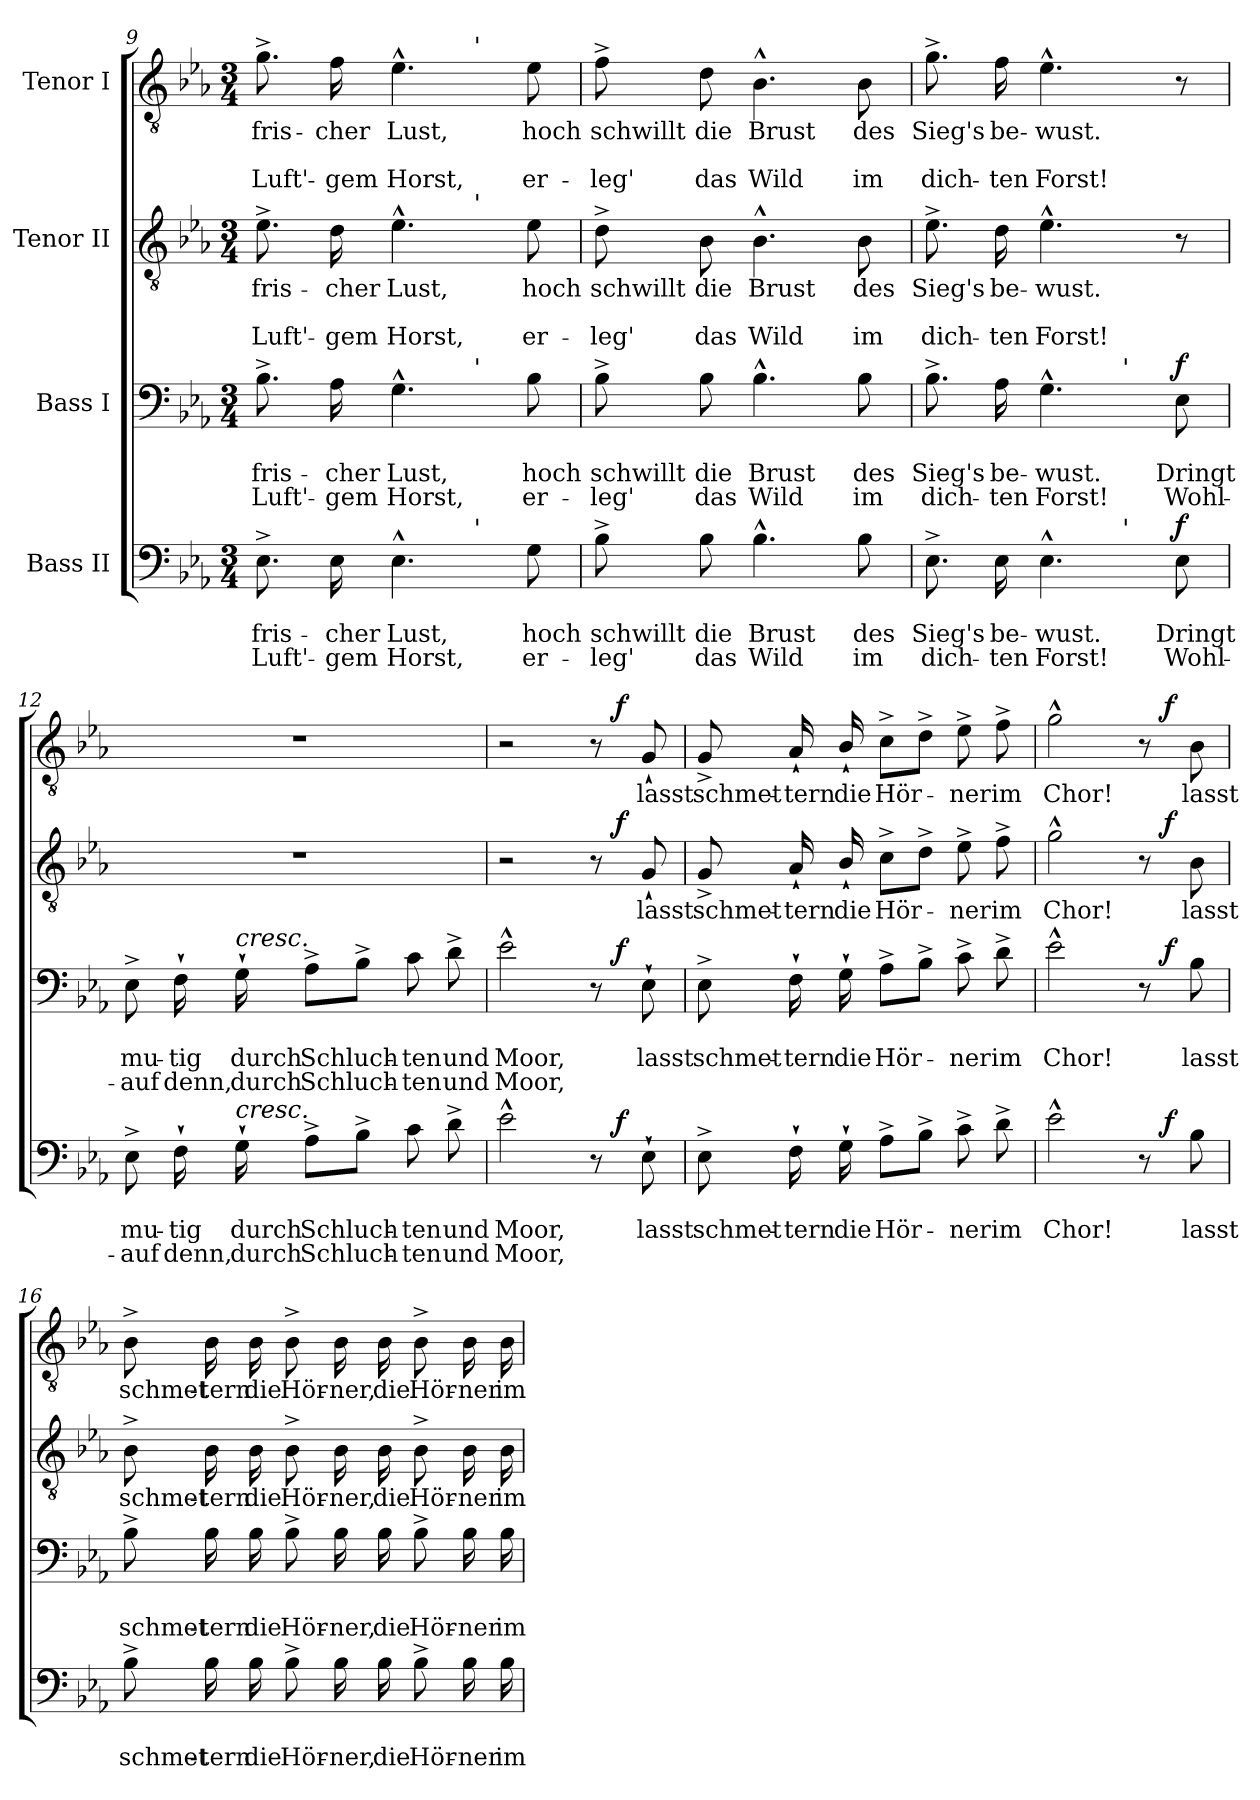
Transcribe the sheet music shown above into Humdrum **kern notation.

**kern	**text	**text	**text	**dynam	**kern	**text	**text	**text	**dynam	**kern	**text	**text	**text	**dynam	**kern	**text	**text	**text	**dynam
*part4	*part4	*part4	*part4	*part4	*part3	*part3	*part3	*part3	*part3	*part2	*part2	*part2	*part2	*part2	*part1	*part1	*part1	*part1	*part1
*staff4	*staff4	*staff4	*staff4	*staff4	*staff3	*staff3	*staff3	*staff3	*staff3	*staff2	*staff2	*staff2	*staff2	*staff2	*staff1	*staff1	*staff1	*staff1	*staff1
*I"Bass II	*	*	*	*	*I"Bass I	*	*	*	*	*I"Tenor II	*	*	*	*	*I"Tenor I	*	*	*	*
*clefF4	*	*	*	*	*clefF4	*	*	*	*	*clefGv2	*	*	*	*	*clefGv2	*	*	*	*
*k[b-e-a-]	*	*	*	*	*k[b-e-a-]	*	*	*	*	*k[b-e-a-]	*	*	*	*	*k[b-e-a-]	*	*	*	*
*E-:	*	*	*	*	*E-:	*	*	*	*	*E-:	*	*	*	*	*E-:	*	*	*	*
*M3/4	*	*	*	*	*M3/4	*	*	*	*	*M3/4	*	*	*	*	*M3/4	*	*	*	*
=9	=9	=9	=9	=9	=9	=9	=9	=9	=9	=9	=9	=9	=9	=9	=9	=9	=9	=9	=9
*^	*	*	*	*	*^	*	*	*	*	*^	*	*	*	*	*^	*	*	*	*
8.E-^>\	2ryy	.	fris-	Luft'-	.	8.B-^>\	2ryy	.	fris-	Luft'-	.	8.e-^>\	2ryy	fris-	.	Luft'-	.	8.g^>\	2ryy	fris-	.	Luft'-	.
16E-\	.	.	-cher	-gem	.	16A-\	.	.	-cher	-gem	.	16d\	.	-cher	.	-gem	.	16f\	.	-cher	.	-gem	.
4.E-^^>\	.	.	Lust,	Horst,	.	4.G^^>\	.	.	Lust,	Horst,	.	4.e-^^>\	.	Lust,	.	Horst,	.	4.e-^^>\	.	Lust,	.	Horst,	.
!	!	!	!	!	!	!	!	!	!	!	!	!	!	!	!	!	!	!	!LO:TX:a:t='	!	!	!	!
!	!	!	!	!	!	!	!	!	!	!	!	!	!LO:TX:a:t='	!	!	!	!	!	!	!	!	!	!
!	!	!	!	!	!	!	!LO:TX:a:t='	!	!	!	!	!	!	!	!	!	!	!	!	!	!	!	!
!	!LO:TX:a:t='	!	!	!	!	!	!	!	!	!	!	!	!	!	!	!	!	!	!	!	!	!	!
.	4ryy	.	.	.	.	.	4ryy	.	.	.	.	.	4ryy	.	.	.	.	.	4ryy	.	.	.	.
8G\	.	.	hoch	er-	.	8B-\	.	.	hoch	er-	.	8e-\	.	hoch	.	er-	.	8e-\	.	hoch	.	er-	.
*v	*v	*	*	*	*	*	*	*	*	*	*	*v	*v	*	*	*	*	*v	*v	*	*	*	*
*	*	*	*	*	*v	*v	*	*	*	*	*	*	*	*	*	*	*	*	*	*
!!LO:LB:g=z
=10	=10	=10	=10	=10	=10	=10	=10	=10	=10	=10	=10	=10	=10	=10	=10	=10	=10	=10	=10
8B-^>\	.	schwillt	-leg'	.	8B-^>\	.	schwillt	-leg'	.	8d^>\	schwillt	.	-leg'	.	8f^>\	schwillt	.	-leg'	.
8B-\	.	die	das	.	8B-\	.	die	das	.	8B-\	die	.	das	.	8d\	die	.	das	.
4.B-^^>\	.	Brust	Wild	.	4.B-^^>\	.	Brust	Wild	.	4.B-^^>\	Brust	.	Wild	.	4.B-^^>\	Brust	.	Wild	.
8B-\	.	des	im	.	8B-\	.	des	im	.	8B-\	des	.	im	.	8B-\	des	.	im	.
=11	=11	=11	=11	=11	=11	=11	=11	=11	=11	=11	=11	=11	=11	=11	=11	=11	=11	=11	=11
*^	*	*	*	*	*^	*	*	*	*	*	*	*	*	*	*	*	*	*	*
8.E-^>\	2ryy	.	Sieg's	dich-	.	8.B-^>\	2ryy	.	Sieg's	dich-	.	8.e-^>\	Sieg's	.	dich-	.	8.g^>\	Sieg's	.	dich-	.
16E-\	.	.	be-	-ten	.	16A-\	.	.	be-	-ten	.	16d\	be-	.	-ten	.	16f\	be-	.	-ten	.
4.E-^^>\	.	.	-wust.	Forst!	.	4.G^^>\	.	.	-wust.	Forst!	.	4.e-^^>\	-wust.	.	Forst!	.	4.e-^^>\	-wust.	.	Forst!	.
!	!	!	!	!	!	!	!LO:TX:a:t='	!	!	!	!	!	!	!	!	!	!	!	!	!	!
!	!LO:TX:a:t='	!	!	!	!	!	!	!	!	!	!	!	!	!	!	!	!	!	!	!	!
.	4ryy	.	.	.	.	.	4ryy	.	.	.	.	.	.	.	.	.	.	.	.	.	.
!	!	!	!	!	!LO:DY:a	!	!	!	!	!	!LO:DY:a	!	!	!	!	!	!	!	!	!	!
8E-\	.	.	Dringt	Wohl-	f	8E-\	.	.	Dringt	Wohl-	f	8r	.	.	.	.	8r	.	.	.	.
*v	*v	*	*	*	*	*	*	*	*	*	*	*	*	*	*	*	*	*	*	*	*
*	*	*	*	*	*v	*v	*	*	*	*	*	*	*	*	*	*	*	*	*	*
=12	=12	=12	=12	=12	=12	=12	=12	=12	=12	=12	=12	=12	=12	=12	=12	=12	=12	=12	=12
8E-^>\	.	mu-	-auf	.	8E-^>\	.	mu-	-auf	.	2.r	.	.	.	.	2.r	.	.	.	.
16F`>\	.	-tig	denn,	.	16F`>\	.	-tig	denn,	.	.	.	.	.	.	.	.	.	.	.
!	!	!	!	!	!LO:TX:a:i:t=cresc.	!	!	!	!	!	!	!	!	!	!	!	!	!	!
!LO:TX:a:i:t=cresc.	!	!	!	!	!	!	!	!	!	!	!	!	!	!	!	!	!	!	!
16G`>\	.	durch	durch	.	16G`>\	.	durch	durch	.	.	.	.	.	.	.	.	.	.	.
8A-^>\L	.	Schluch-	Schluch-	.	8A-^>\L	.	Schluch-	Schluch-	.	.	.	.	.	.	.	.	.	.	.
8B-^>\J	.	.	.	.	8B-^>\J	.	.	.	.	.	.	.	.	.	.	.	.	.	.
8c\	.	-ten	-ten	.	8c\	.	-ten	-ten	.	.	.	.	.	.	.	.	.	.	.
8d^>\	.	und	und	.	8d^>\	.	und	und	.	.	.	.	.	.	.	.	.	.	.
=13	=13	=13	=13	=13	=13	=13	=13	=13	=13	=13	=13	=13	=13	=13	=13	=13	=13	=13	=13
*^	*	*	*	*	*^	*	*	*	*	*^	*	*	*	*	*^	*	*	*	*
2e-^^>\	2ryy	.	Moor,	Moor,	.	2e-^^>\	2ryy	.	Moor,	Moor,	.	2r	2ryy	.	.	.	.	2r	2ryy	.	.	.	.
8r	16ryy	.	.	.	.	8r	16ryy	.	.	.	.	8r	16ryy	.	.	.	.	8r	16ryy	.	.	.	.
!	!	!	!	!	!LO:DY:a	!	!	!	!	!	!LO:DY:a	!	!	!	!	!	!LO:DY:a	!	!	!	!	!	!LO:DY:a
.	8.ryy	.	.	.	f	.	8.ryy	.	.	.	f	.	8.ryy	.	.	.	f	.	8.ryy	.	.	.	f
8E-`>\	.	.	lasst	.	.	8E-`>\	.	.	lasst	.	.	8G`</	.	lasst	.	.	.	8G`</	.	lasst	.	.	.
*v	*v	*	*	*	*	*	*	*	*	*	*	*v	*v	*	*	*	*	*v	*v	*	*	*	*
*	*	*	*	*	*v	*v	*	*	*	*	*	*	*	*	*	*	*	*	*	*
=14	=14	=14	=14	=14	=14	=14	=14	=14	=14	=14	=14	=14	=14	=14	=14	=14	=14	=14	=14
8E-^>\	.	schmet-	.	.	8E-^>\	.	schmet-	.	.	8G^</	schmet-	.	.	.	8G^</	schmet-	.	.	.
16F`>\	.	-tern	.	.	16F`>\	.	-tern	.	.	16A-`</	-tern	.	.	.	16A-`</	-tern	.	.	.
16G`>\	.	die	.	.	16G`>\	.	die	.	.	16B-`</	die	.	.	.	16B-`</	die	.	.	.
8A-^>\L	.	Hör-	.	.	8A-^>\L	.	Hör-	.	.	8c^>\L	Hör-	.	.	.	8c^>\L	Hör-	.	.	.
8B-^>\J	.	.	.	.	8B-^>\J	.	.	.	.	8d^>\J	.	.	.	.	8d^>\J	.	.	.	.
8c^>\	.	-ner	.	.	8c^>\	.	-ner	.	.	8e-^>\	-ner	.	.	.	8e-^>\	-ner	.	.	.
8d^>\	.	im	.	.	8d^>\	.	im	.	.	8f^>\	im	.	.	.	8f^>\	im	.	.	.
!!LO:PB:g=z
=15	=15	=15	=15	=15	=15	=15	=15	=15	=15	=15	=15	=15	=15	=15	=15	=15	=15	=15	=15
*^	*	*	*	*	*^	*	*	*	*	*^	*	*	*	*	*^	*	*	*	*
2e-^^>\	2ryy	.	Chor!	.	.	2e-^^>\	2ryy	.	Chor!	.	.	2g^^>\	2ryy	Chor!	.	.	.	2g^^>\	2ryy	Chor!	.	.	.
8r	16ryy	.	.	.	.	8r	16ryy	.	.	.	.	8r	16ryy	.	.	.	.	8r	16ryy	.	.	.	.
!	!	!	!	!	!LO:DY:a	!	!	!	!	!	!LO:DY:a	!	!	!	!	!	!LO:DY:a	!	!	!	!	!	!LO:DY:a
.	8.ryy	.	.	.	f	.	8.ryy	.	.	.	f	.	8.ryy	.	.	.	f	.	8.ryy	.	.	.	f
8B-\	.	.	lasst	.	.	8B-\	.	.	lasst	.	.	8B-\	.	lasst	.	.	.	8B-\	.	lasst	.	.	.
*v	*v	*	*	*	*	*	*	*	*	*	*	*v	*v	*	*	*	*	*v	*v	*	*	*	*
*	*	*	*	*	*v	*v	*	*	*	*	*	*	*	*	*	*	*	*	*	*
=16	=16	=16	=16	=16	=16	=16	=16	=16	=16	=16	=16	=16	=16	=16	=16	=16	=16	=16	=16
8B-^>\	.	schmet-	.	.	8B-^>\	.	schmet-	.	.	8B-^>\	schmet-	.	.	.	8B-^>\	schmet-	.	.	.
16B-\	.	-tern	.	.	16B-\	.	-tern	.	.	16B-\	-tern	.	.	.	16B-\	-tern	.	.	.
16B-\	.	die	.	.	16B-\	.	die	.	.	16B-\	die	.	.	.	16B-\	die	.	.	.
8B-^>\	.	Hör-	.	.	8B-^>\	.	Hör-	.	.	8B-^>\	Hör-	.	.	.	8B-^>\	Hör-	.	.	.
16B-\	.	-ner,	.	.	16B-\	.	-ner,	.	.	16B-\	-ner,	.	.	.	16B-\	-ner,	.	.	.
16B-\	.	die	.	.	16B-\	.	die	.	.	16B-\	die	.	.	.	16B-\	die	.	.	.
8B-^>\	.	Hör-	.	.	8B-^>\	.	Hör-	.	.	8B-^>\	Hör-	.	.	.	8B-^>\	Hör-	.	.	.
16B-\	.	-ner	.	.	16B-\	.	-ner	.	.	16B-\	-ner	.	.	.	16B-\	-ner	.	.	.
16B-\	.	im	.	.	16B-\	.	im	.	.	16B-\	im	.	.	.	16B-\	im	.	.	.
=	=	=	=	=	=	=	=	=	=	=	=	=	=	=	=	=	=	=	=
*-	*-	*-	*-	*-	*-	*-	*-	*-	*-	*-	*-	*-	*-	*-	*-	*-	*-	*-	*-
